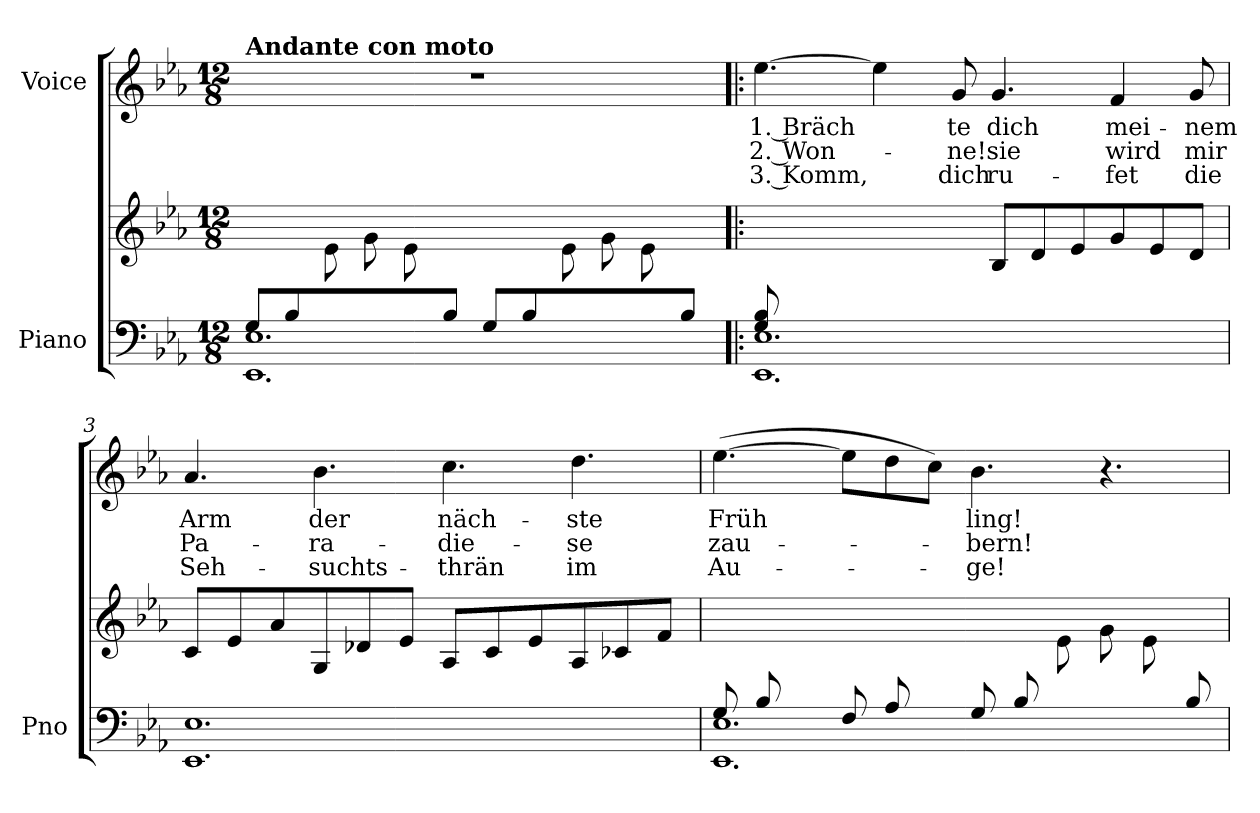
**kern	**kern	**kern	**text	**text	**text
*part2	*part2	*part1	*part1	*part1	*part1
*staff3	*staff2	*staff1	*staff1	*staff1	*staff1
*I"Piano	*	*I"Voice	*	*	*
*I'Pno	*	*	*	*	*
*clefF4	*clefG2	*clefG2	*	*	*
*k[b-e-a-]	*k[b-e-a-]	*k[b-e-a-]	*	*	*
*M12/8	*M12/8	*M12/8	*	*	*
=1	=1	=1	=1	=1	=1
*^	*	*	*	*	*
!	!	!	!LO:TX:a:B:t=Andante con moto	!	!	!
8G/L	1.EE- 1.E-	4ryy	1.r	.	.	.
8B-/	.	.	.	.	.	.
4.ryy	.	8e-\	.	.	.	.
.	.	8g\	.	.	.	.
.	.	8e-\	.	.	.	.
8B-/J	.	4.ryy	.	.	.	.
8G/L	.	.	.	.	.	.
8B-/	.	.	.	.	.	.
4.ryy	.	8e-\	.	.	.	.
.	.	8g\	.	.	.	.
.	.	8e-\	.	.	.	.
8B-/J	.	8ryy	.	.	.	.
=2!|:	=2!|:	=2!|:	=2!|:	=2!|:	=2!|:	=2!|:
8G/ 8B-/L	1.EE- 1.E-	8ryy	[4.ee-\	1. Bräch	2. Won-	3. Komm,
1ryy	.	8d-X\	.	.	.	.
.	.	8e-\	.	.	.	.
.	.	8g\	4ee-\]	.	.	.
.	.	8e-\	.	.	.	.
.	.	8d-\J	8g/	-te	-ne!	dich
.	.	8B-/L	4.g/	dich	sie	ru-
.	.	8d-/	.	.	.	.
.	.	8e-/	.	.	.	.
4.ryy	.	8g/	4f/	mei-	wird	-fet
.	.	8e-/	.	.	.	.
.	.	8d-/J	8g/	-nem	mir	die
*v	*v	*	*	*	*	*
=3	=3	=3	=3	=3	=3
1.EE- 1.E-	8c/L	4.a-/	Arm	Pa-	Seh-
.	8e-/	.	.	.	.
.	8a-/	.	.	.	.
.	8G/	4.b-\	der	-ra-	-suchts-
.	8d-X/	.	.	.	.
.	8e-/J	.	.	.	.
.	8A-/L	4.cc\	näch-	-die-	-thrän
.	8c/	.	.	.	.
.	8e-/	.	.	.	.
.	8A-/	4.dd\	-ste	-se	im
.	8c-X/	.	.	.	.
.	8f/J	.	.	.	.
=4	=4	=4	=4	=4	=4
*^	*	*	*	*	*
8G/L	1.EE- 1.E-	4ryy	([4.ee-\	Früh	zau-	Au-
8B-/	.	.	.	.	.	.
8ryy	.	8e-\	.	.	.	.
8F/	.	4ryy	8ee-\L]	.	.	.
8A-/	.	.	8dd\	.	.	.
8ryy	.	8e-\J	8cc\J)	.	.	.
8G/L	.	4ryy	4.b-\	-ling!	-bern!	-ge!
8B-/	.	.	.	.	.	.
4.ryy	.	8e-\	.	.	.	.
.	.	8g\	4.r	.	.	.
.	.	8e-\	.	.	.	.
8B-/J	.	8ryy	.	.	.	.
*v	*v	*	*	*	*	*
=	=	=	=	=	=
*-	*-	*-	*-	*-	*-
